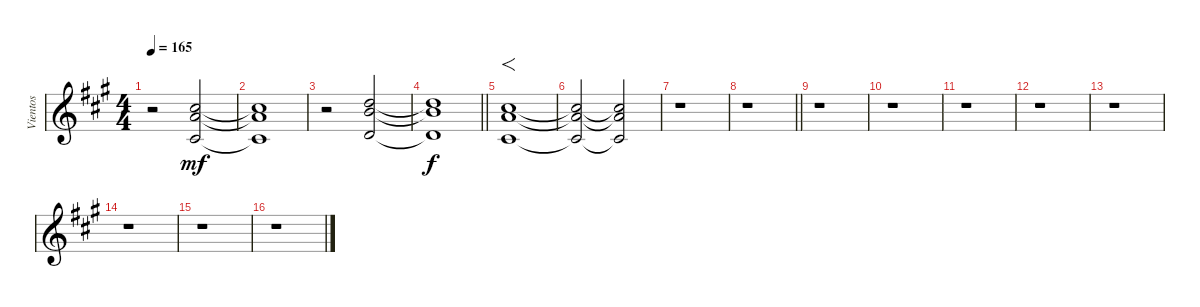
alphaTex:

\track ("Vientos" "Vientos") {instrument brasssection}
\staff {score}
\tuning (E4 B3 G3 D3 A2 E2) {hide}
\ts (4 4)
\tempo 165
\clef g2
\ks a
r.2{dy mf volume 3} (9.1 10.2 6.3).2{volume 14} |
(9.1{t} 10.2{t} 6.3{t}).1 |
r.2{volume 3} (10.1 12.2 7.3).2{volume 14} |
\barLineRight lightlight
(10.1{t} 12.2{t} 7.3{t}).1{dy f} |
(9.1 10.2 6.3).1{f} |
(9.1{t} 10.2{t} 6.3{t}).2 (9.1{t} 10.2{t} 6.3{t}).2{volume 0} |
r.1 |
\barLineRight lightlight
r.1 |
r.1 |
r.1 |
r.1 |
r.1 |
r.1 |
r.1 |
r.1 |
r.1
